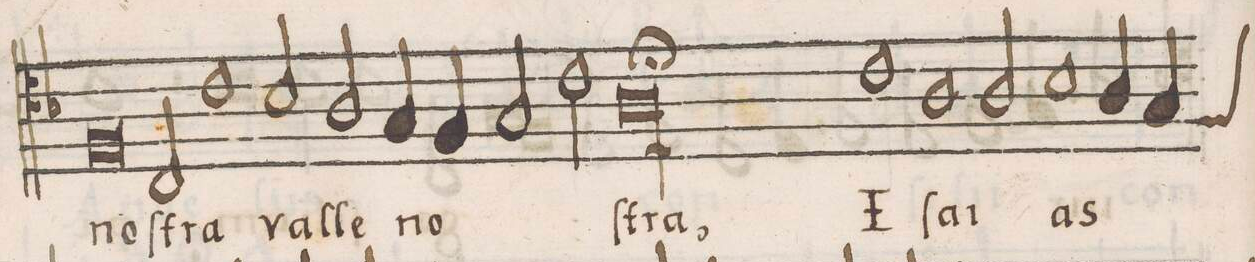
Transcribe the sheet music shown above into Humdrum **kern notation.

**kern	**text
*I"ALTVS	*
*clefC4	*
*k[b-]	*
*met(C)	*
*M2/1	*
0F	noſ-
=65-	=65-
2C/	-tra
1c	.
2B-/	val-
=66-	=66-
2A/	-le
4G/	no-
4F/	.
2G/	.
2c\	.
=67-	=67-
0A;>l	-ſtra,
=68-	=68-
1c	E-
1A	-ſa-
=69-	=69-
2A/	-i-
1B-	-as
4A/	.
*custos:F	*
4G/	.
=70-	=70-
*-	*-
